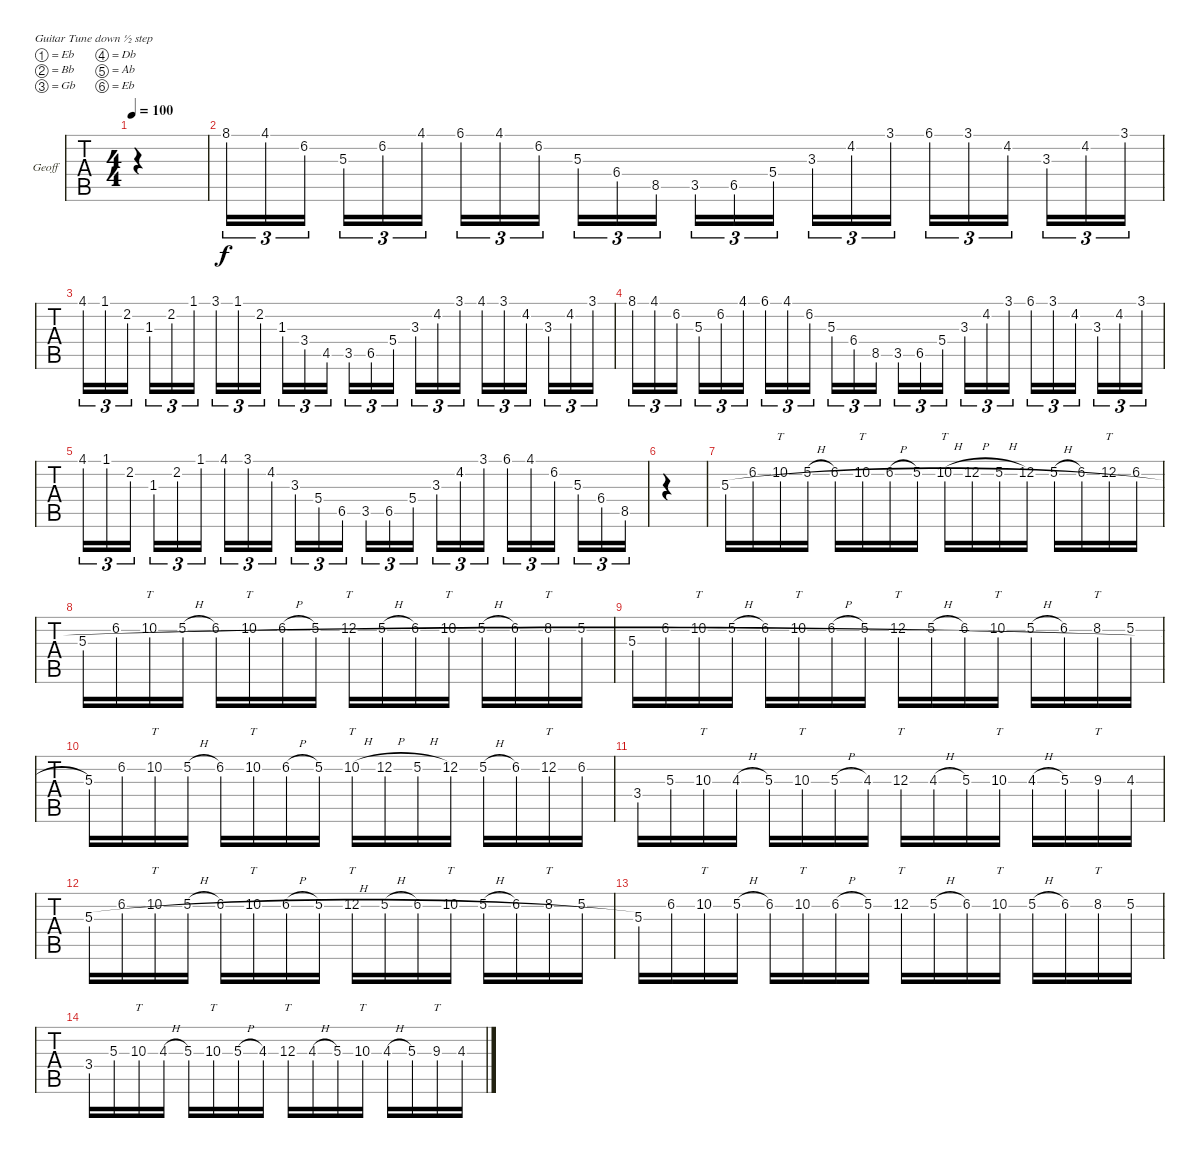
\defaultSystemsLayout 4
\bracketExtendMode groupsimilarinstruments
\firstSystemTrackNameOrientation horizontal
\otherSystemsTrackNameOrientation horizontal
\track ("Geoff" "Geoff") {instrument acousticguitarsteel}
\staff {tabs}
\tuning (Eb4 Bb3 Gb3 Db3 Ab2 Eb2)
\ts (4 4)
\tempo 100
\clef g2
\ks c
|
8.1.16{tu (3 2)} 4.1.16{tu (3 2)} 6.2.16{tu (3 2)} 5.3.16{tu (3 2)} 6.2.16{tu (3 2)} 4.1.16{tu (3 2)} 6.1.16{tu (3 2)} 4.1.16{tu (3 2)} 6.2.16{tu (3 2)} 5.3.16{tu (3 2)} 6.4.16{tu (3 2)} 8.5.16{tu (3 2)} 3.5.16{tu (3 2)} 6.5.16{tu (3 2)} 5.4.16{tu (3 2)} 3.3.16{tu (3 2)} 4.2.16{tu (3 2)} 3.1.16{tu (3 2)} 6.1.16{tu (3 2)} 3.1.16{tu (3 2)} 4.2.16{tu (3 2)} 3.3.16{tu (3 2)} 4.2.16{tu (3 2)} 3.1.16{tu (3 2)} |
4.1.16{tu (3 2)} 1.1.16{tu (3 2)} 2.2.16{tu (3 2)} 1.3.16{tu (3 2)} 2.2.16{tu (3 2)} 1.1.16{tu (3 2)} 3.1.16{tu (3 2)} 1.1.16{tu (3 2)} 2.2.16{tu (3 2)} 1.3.16{tu (3 2)} 3.4.16{tu (3 2)} 4.5.16{tu (3 2)} 3.5.16{tu (3 2)} 6.5.16{tu (3 2)} 5.4.16{tu (3 2)} 3.3.16{tu (3 2)} 4.2.16{tu (3 2)} 3.1.16{tu (3 2)} 4.1.16{tu (3 2)} 3.1.16{tu (3 2)} 4.2.16{tu (3 2)} 3.3.16{tu (3 2)} 4.2.16{tu (3 2)} 3.1.16{tu (3 2)} |
8.1.16{tu (3 2)} 4.1.16{tu (3 2)} 6.2.16{tu (3 2)} 5.3.16{tu (3 2)} 6.2.16{tu (3 2)} 4.1.16{tu (3 2)} 6.1.16{tu (3 2)} 4.1.16{tu (3 2)} 6.2.16{tu (3 2)} 5.3.16{tu (3 2)} 6.4.16{tu (3 2)} 8.5.16{tu (3 2)} 3.5.16{tu (3 2)} 6.5.16{tu (3 2)} 5.4.16{tu (3 2)} 3.3.16{tu (3 2)} 4.2.16{tu (3 2)} 3.1.16{tu (3 2)} 6.1.16{tu (3 2)} 3.1.16{tu (3 2)} 4.2.16{tu (3 2)} 3.3.16{tu (3 2)} 4.2.16{tu (3 2)} 3.1.16{tu (3 2)} |
4.1.16{tu (3 2)} 1.1.16{tu (3 2)} 2.2.16{tu (3 2)} 1.3.16{tu (3 2)} 2.2.16{tu (3 2)} 1.1.16{tu (3 2)} 4.1.16{tu (3 2)} 3.1.16{tu (3 2)} 4.2.16{tu (3 2)} 3.3.16{tu (3 2)} 5.4.16{tu (3 2)} 6.5.16{tu (3 2)} 3.5.16{tu (3 2)} 6.5.16{tu (3 2)} 5.4.16{tu (3 2)} 3.3.16{tu (3 2)} 4.2.16{tu (3 2)} 3.1.16{tu (3 2)} 6.1.16{tu (3 2)} 4.1.16{tu (3 2)} 6.2.16{tu (3 2)} 5.3.16{tu (3 2)} 6.4.16{tu (3 2)} 8.5.16{tu (3 2)} |
|
5.3{h}.16 6.2.16 10.2.16{tt} 5.2{h}.16 6.2.16 10.2.16{tt} 6.2{h}.16 5.2.16 10.2{h}.16{tt} 12.2{h}.16 5.2{h}.16 12.2.16 5.2{h}.16 6.2.16 12.2.16{tt} 6.2.16 |
5.3{h}.16 6.2.16 10.2.16{tt} 5.2{h}.16 6.2.16 10.2.16{tt} 6.2{h}.16 5.2.16 12.2.16{tt} 5.2{h}.16 6.2.16 10.2.16{tt} 5.2{h}.16 6.2.16 8.2.16{tt} 5.2.16 |
5.3{h}.16 6.2.16 10.2.16{tt} 5.2{h}.16 6.2.16 10.2.16{tt} 6.2{h}.16 5.2.16 12.2.16{tt} 5.2{h}.16 6.2.16 10.2.16{tt} 5.2{h}.16 6.2.16 8.2.16{tt} 5.2.16 |
5.3.16 6.2.16 10.2.16{tt} 5.2{h}.16 6.2.16 10.2.16{tt} 6.2{h}.16 5.2.16 10.2{h}.16{tt} 12.2{h}.16 5.2{h}.16 12.2.16 5.2{h}.16 6.2.16 12.2.16{tt} 6.2.16 |
3.4.16 5.3.16 10.3.16{tt} 4.3{h}.16 5.3.16 10.3.16{tt} 5.3{h}.16 4.3.16 12.3.16{tt} 4.3{h}.16 5.3.16 10.3.16{tt} 4.3{h}.16 5.3.16 9.3.16{tt} 4.3.16 |
5.3{h}.16 6.2.16 10.2.16{tt} 5.2{h}.16 6.2.16 10.2.16{tt} 6.2{h}.16 5.2.16 12.2.16{tt} 5.2{h}.16 6.2.16 10.2.16{tt} 5.2{h}.16 6.2.16 8.2.16{tt} 5.2.16 |
5.3.16 6.2.16 10.2.16{tt} 5.2{h}.16 6.2.16 10.2.16{tt} 6.2{h}.16 5.2.16 12.2.16{tt} 5.2{h}.16 6.2.16 10.2.16{tt} 5.2{h}.16 6.2.16 8.2.16{tt} 5.2.16 |
3.4.16 5.3.16 10.3.16{tt} 4.3{h}.16 5.3.16 10.3.16{tt} 5.3{h}.16 4.3.16 12.3.16{tt} 4.3{h}.16 5.3.16 10.3.16{tt} 4.3{h}.16 5.3.16 9.3.16{tt} 4.3.16
